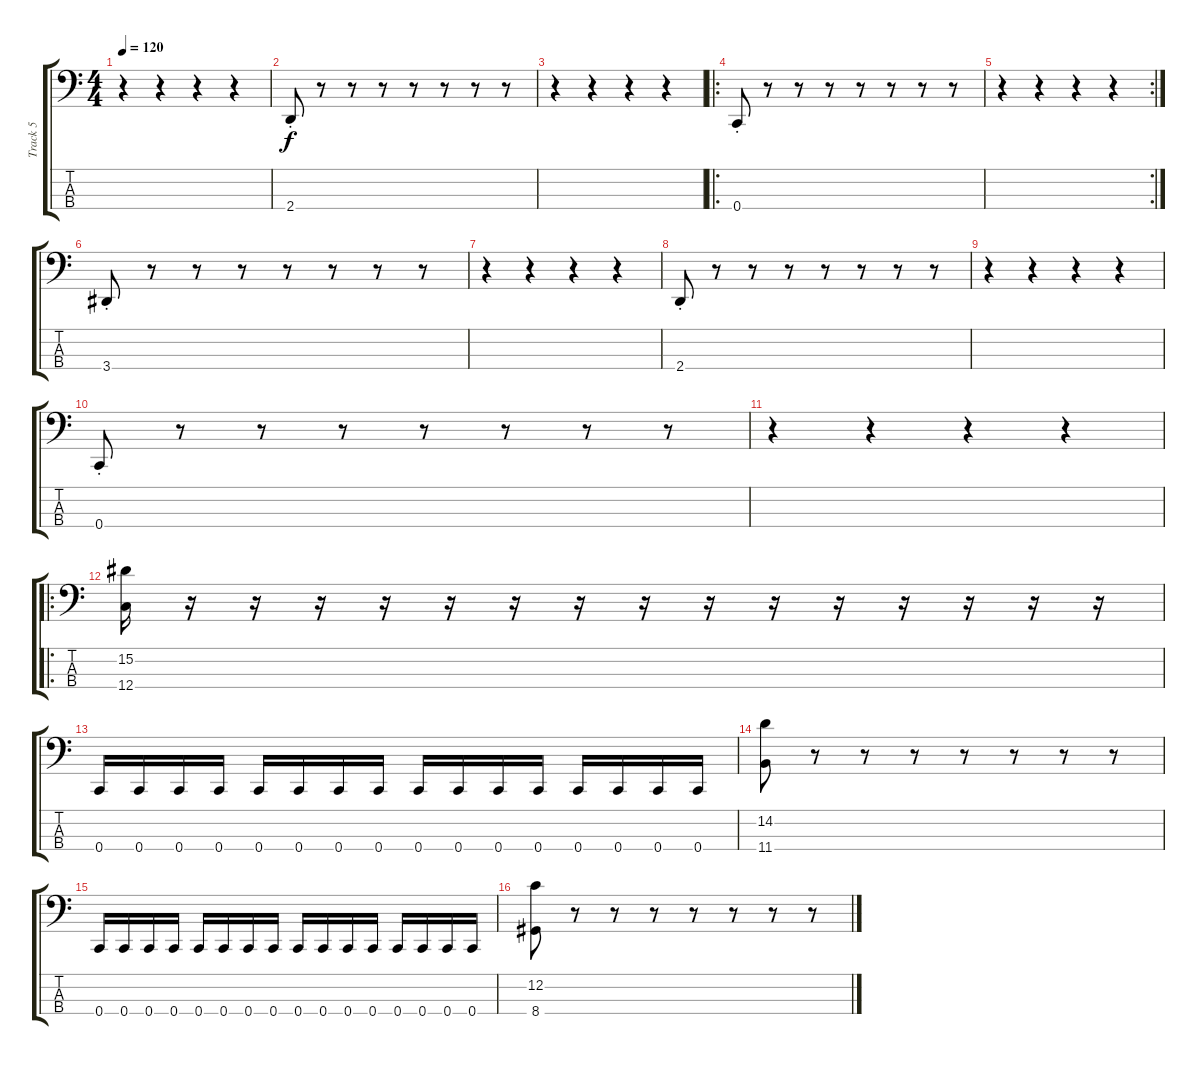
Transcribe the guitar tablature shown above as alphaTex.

\track ("Track 5" "Track 5") {instrument electricbasspick}
\staff {score tabs}
\tuning (F2 C2 G1 C1) {hide}
\ts (4 4)
\tempo 120
\clef f4
\ks c
r.4{dy f} r.4 r.4 r.4 |
2.4{st}.8 r.8 r.8 r.8 r.8 r.8 r.8 r.8 |
r.4 r.4 r.4 r.4 |
\ro
0.4{st}.8 r.8 r.8 r.8 r.8 r.8 r.8 r.8 |
\rc 2
r.4 r.4 r.4 r.4 |
3.4{st}.8 r.8 r.8 r.8 r.8 r.8 r.8 r.8 |
r.4 r.4 r.4 r.4 |
2.4{st}.8 r.8 r.8 r.8 r.8 r.8 r.8 r.8 |
r.4 r.4 r.4 r.4 |
0.4{st}.8 r.8 r.8 r.8 r.8 r.8 r.8 r.8 |
r.4 r.4 r.4 r.4 |
\ro
(15.2 12.4).16 r.16 r.16 r.16 r.16 r.16 r.16 r.16 r.16 r.16 r.16 r.16 r.16 r.16 r.16 r.16 |
0.4.16 0.4.16 0.4.16 0.4.16 0.4.16 0.4.16 0.4.16 0.4.16 0.4.16 0.4.16 0.4.16 0.4.16 0.4.16 0.4.16 0.4.16 0.4.16 |
(14.2 11.4).8 r.8 r.8 r.8 r.8 r.8 r.8 r.8 |
0.4.16 0.4.16 0.4.16 0.4.16 0.4.16 0.4.16 0.4.16 0.4.16 0.4.16 0.4.16 0.4.16 0.4.16 0.4.16 0.4.16 0.4.16 0.4.16 |
(12.2 8.4).8 r.8 r.8 r.8 r.8 r.8 r.8 r.8
